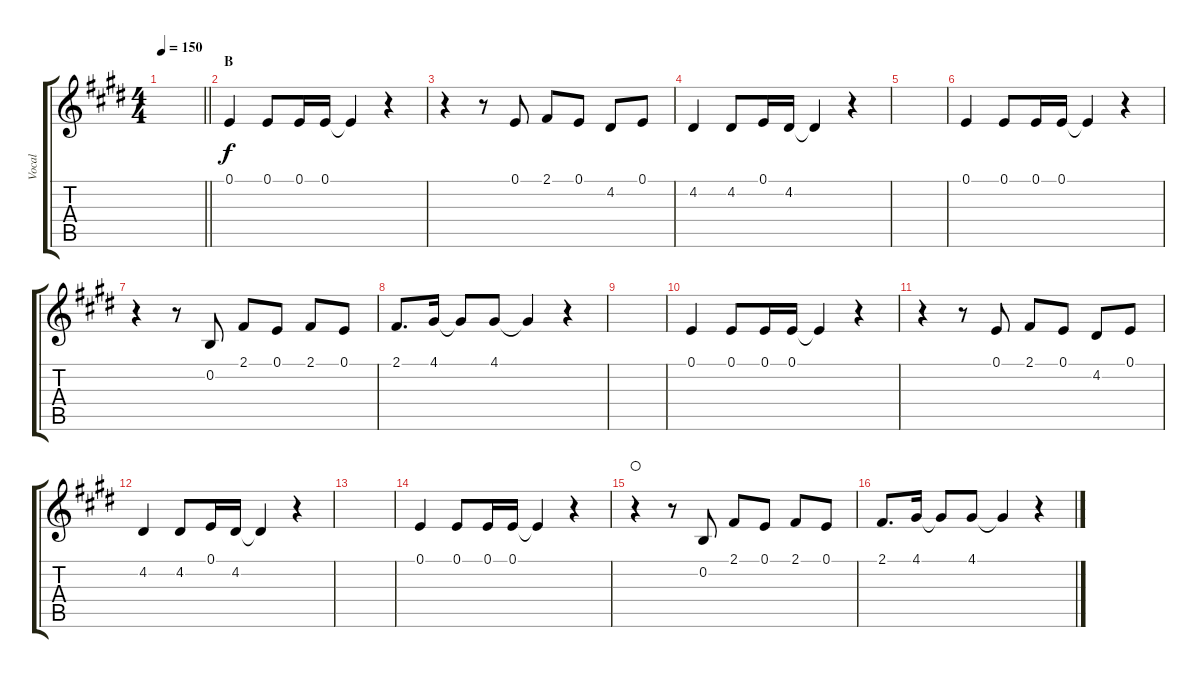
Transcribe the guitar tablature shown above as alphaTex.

\track ("Vocal" "Vocal") {instrument choiraahs}
\staff {score tabs}
\tuning (E4 B3 G3 D3 A2 E2) {hide}
\ts (4 4)
\tempo 150
\clef g2
\barLineRight lightlight
\ks c#minor
|
\section ("" "B")
0.1.4 0.1.8 0.1.16 0.1.16 0.1{t}.4 r.4 |
r.4 r.8 0.1.8 2.1.8 0.1.8 4.2.8 0.1.8 |
4.2.4 4.2.8 0.1.16 4.2.16 4.2{t}.4 r.4 |
|
0.1.4 0.1.8 0.1.16 0.1.16 0.1{t}.4 r.4 |
r.4 r.8 0.2.8 2.1.8 0.1.8 2.1.8 0.1.8 |
2.1.8{d} 4.1.16 4.1{t}.8 4.1.8 4.1{t}.4 r.4 |
|
0.1.4 0.1.8 0.1.16 0.1.16 0.1{t}.4 r.4 |
r.4 r.8 0.1.8 2.1.8 0.1.8 4.2.8 0.1.8 |
4.2.4 4.2.8 0.1.16 4.2.16 4.2{t}.4 r.4 |
|
0.1.4 0.1.8 0.1.16 0.1.16 0.1{t}.4 r.4 |
r.4{waho} r.8 0.2.8 2.1.8 0.1.8 2.1.8 0.1.8 |
2.1.8{d} 4.1.16 4.1{t}.8 4.1.8 4.1{t}.4 r.4
